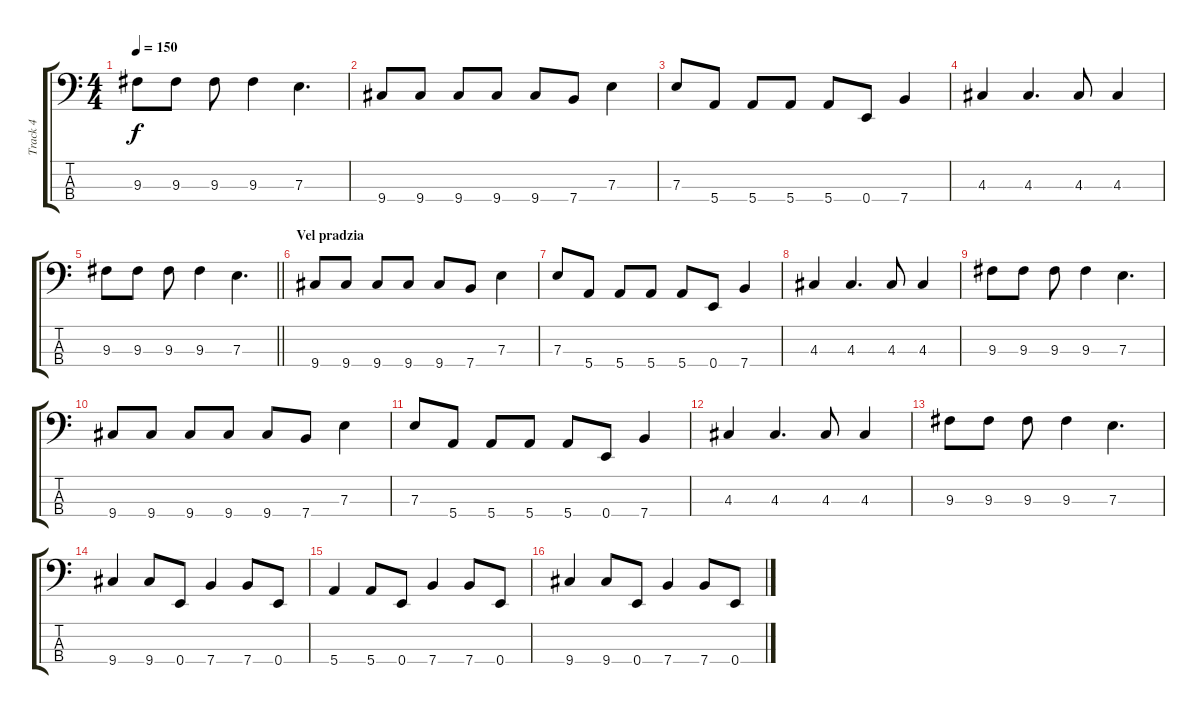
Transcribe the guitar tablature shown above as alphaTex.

\track ("Track 4" "Track 4") {instrument electricbassfinger}
\staff {score tabs}
\tuning (G2 D2 A1 E1) {hide}
\ts (4 4)
\tempo 150
\clef f4
\ks c
9.3.8{dy f} 9.3.8 9.3.8 9.3.4 7.3.4{d} |
9.4.8 9.4.8 9.4.8 9.4.8 9.4.8 7.4.8 7.3.4 |
7.3.8 5.4.8 5.4.8 5.4.8 5.4.8 0.4.8 7.4.4 |
4.3.4 4.3.4{d} 4.3.8 4.3.4 |
\barLineRight lightlight
9.3.8 9.3.8 9.3.8 9.3.4 7.3.4{d} |
\section ("" "Vel pradzia")
9.4.8 9.4.8 9.4.8 9.4.8 9.4.8 7.4.8 7.3.4 |
7.3.8 5.4.8 5.4.8 5.4.8 5.4.8 0.4.8 7.4.4 |
4.3.4 4.3.4{d} 4.3.8 4.3.4 |
9.3.8 9.3.8 9.3.8 9.3.4 7.3.4{d} |
9.4.8 9.4.8 9.4.8 9.4.8 9.4.8 7.4.8 7.3.4 |
7.3.8 5.4.8 5.4.8 5.4.8 5.4.8 0.4.8 7.4.4 |
4.3.4 4.3.4{d} 4.3.8 4.3.4 |
9.3.8 9.3.8 9.3.8 9.3.4 7.3.4{d} |
9.4.4 9.4.8 0.4.8 7.4.4 7.4.8 0.4.8 |
5.4.4 5.4.8 0.4.8 7.4.4 7.4.8 0.4.8 |
9.4.4 9.4.8 0.4.8 7.4.4 7.4.8 0.4.8
